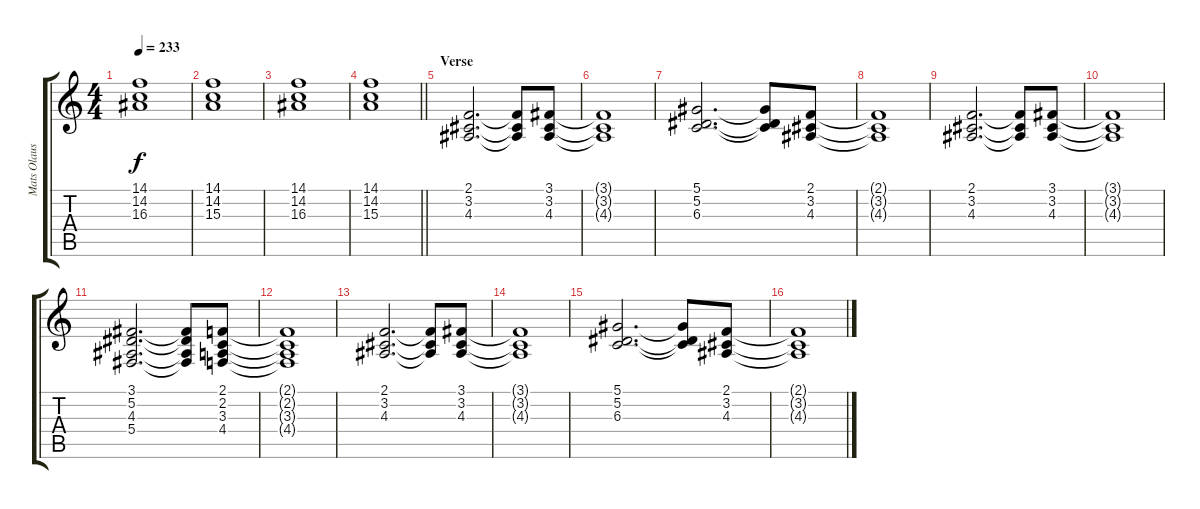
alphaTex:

\track ("Mats Olausson" "Mats Olaus") {instrument stringensemble1}
\staff {score tabs}
\tuning (Eb4 Bb3 Gb3 Db3 Ab2 Eb2) {hide}
\ts (4 4)
\tempo 233
\clef g2
\ks c
(14.1 14.2 16.3).1{dy f} |
(14.1 14.2 15.3).1 |
(14.1 14.2 16.3).1 |
\barLineRight lightlight
(14.1 14.2 15.3).1 |
\section ("" "Verse")
(2.1 3.2 4.3).2{d} (2.1{t} 3.2{t} 4.3{t}).8 (3.1 3.2 4.3).8 |
(3.1{t} 3.2{t} 4.3{t}).1 |
(5.1 5.2 6.3).2{d} (5.1{t} 5.2{t} 6.3{t}).8 (2.1 3.2 4.3).8 |
(2.1{t} 3.2{t} 4.3{t}).1 |
(2.1 3.2 4.3).2{d} (2.1{t} 3.2{t} 4.3{t}).8 (3.1 3.2 4.3).8 |
(3.1{t} 3.2{t} 4.3{t}).1 |
(3.1 5.2 4.3 5.4).2{d} (3.1{t} 5.2{t} 4.3{t} 5.4{t}).8 (2.1 2.2 3.3 4.4).8 |
(2.1{t} 2.2{t} 3.3{t} 4.4{t}).1 |
(2.1 3.2 4.3).2{d} (2.1{t} 3.2{t} 4.3{t}).8 (3.1 3.2 4.3).8 |
(3.1{t} 3.2{t} 4.3{t}).1 |
(5.1 5.2 6.3).2{d} (5.1{t} 5.2{t} 6.3{t}).8 (2.1 3.2 4.3).8 |
(2.1{t} 3.2{t} 4.3{t}).1
